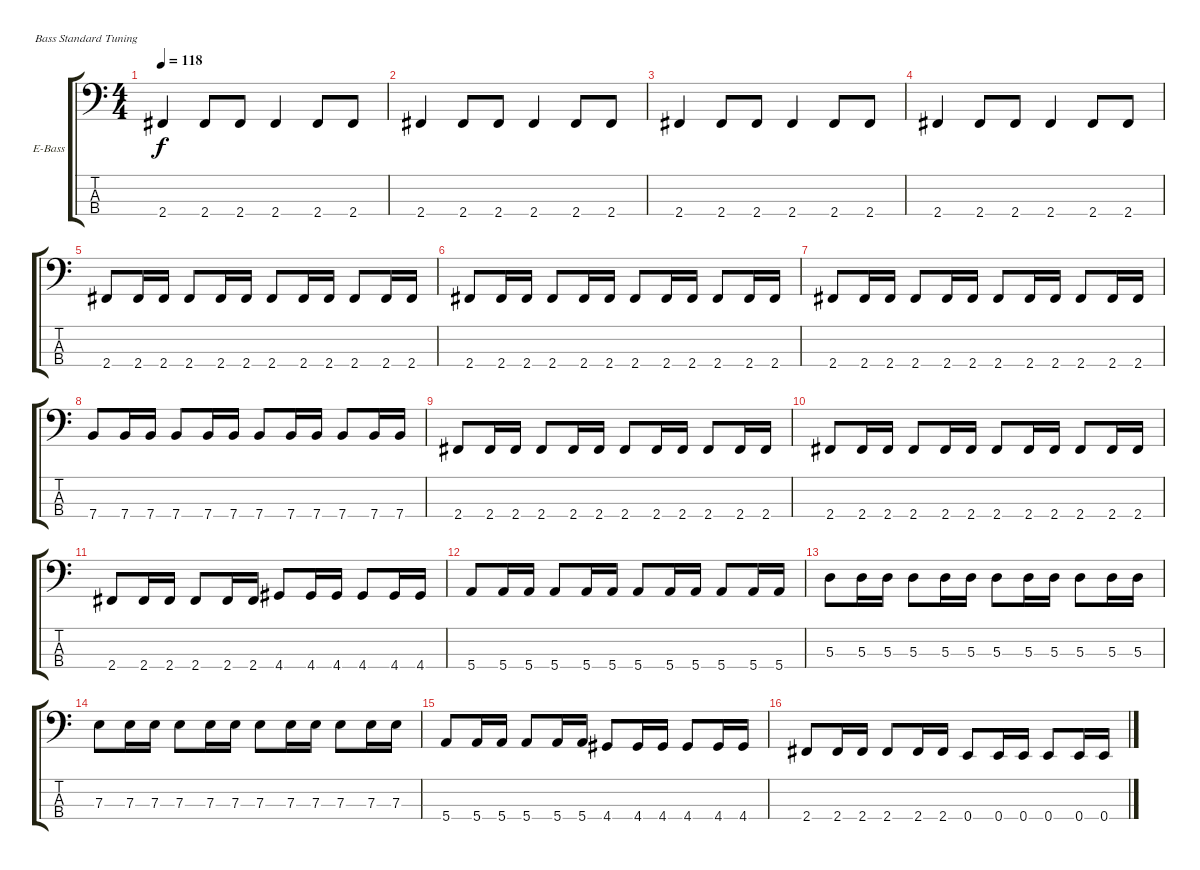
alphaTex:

\bracketExtendMode groupsimilarinstruments
\firstSystemTrackNameOrientation horizontal
\otherSystemsTrackNameOrientation horizontal
\track ("Bass gtr" "E-Bass") {instrument electricbasspick}
\staff {score tabs}
\tuning (G2 D2 A1 E1)
\ts (4 4)
\tempo 118
\clef f4
\ks c
2.4.4{dy f} 2.4.8 2.4.8 2.4.4 2.4.8 2.4.8 |
2.4.4 2.4.8 2.4.8 2.4.4 2.4.8 2.4.8 |
2.4.4 2.4.8 2.4.8 2.4.4 2.4.8 2.4.8 |
2.4.4 2.4.8 2.4.8 2.4.4 2.4.8 2.4.8 |
2.4.8 2.4.16 2.4.16 2.4.8 2.4.16 2.4.16 2.4.8 2.4.16 2.4.16 2.4.8 2.4.16 2.4.16 |
2.4.8 2.4.16 2.4.16 2.4.8 2.4.16 2.4.16 2.4.8 2.4.16 2.4.16 2.4.8 2.4.16 2.4.16 |
2.4.8 2.4.16 2.4.16 2.4.8 2.4.16 2.4.16 2.4.8 2.4.16 2.4.16 2.4.8 2.4.16 2.4.16 |
7.4.8 7.4.16 7.4.16 7.4.8 7.4.16 7.4.16 7.4.8 7.4.16 7.4.16 7.4.8 7.4.16 7.4.16 |
2.4.8 2.4.16 2.4.16 2.4.8 2.4.16 2.4.16 2.4.8 2.4.16 2.4.16 2.4.8 2.4.16 2.4.16 |
2.4.8 2.4.16 2.4.16 2.4.8 2.4.16 2.4.16 2.4.8 2.4.16 2.4.16 2.4.8 2.4.16 2.4.16 |
2.4.8 2.4.16 2.4.16 2.4.8 2.4.16 2.4.16 4.4.8 4.4.16 4.4.16 4.4.8 4.4.16 4.4.16 |
5.4.8 5.4.16 5.4.16 5.4.8 5.4.16 5.4.16 5.4.8 5.4.16 5.4.16 5.4.8 5.4.16 5.4.16 |
5.3.8 5.3.16 5.3.16 5.3.8 5.3.16 5.3.16 5.3.8 5.3.16 5.3.16 5.3.8 5.3.16 5.3.16 |
7.3.8 7.3.16 7.3.16 7.3.8 7.3.16 7.3.16 7.3.8 7.3.16 7.3.16 7.3.8 7.3.16 7.3.16 |
5.4.8 5.4.16 5.4.16 5.4.8 5.4.16 5.4.16 4.4.8 4.4.16 4.4.16 4.4.8 4.4.16 4.4.16 |
2.4.8 2.4.16 2.4.16 2.4.8 2.4.16 2.4.16 0.4.8 0.4.16 0.4.16 0.4.8 0.4.16 0.4.16
